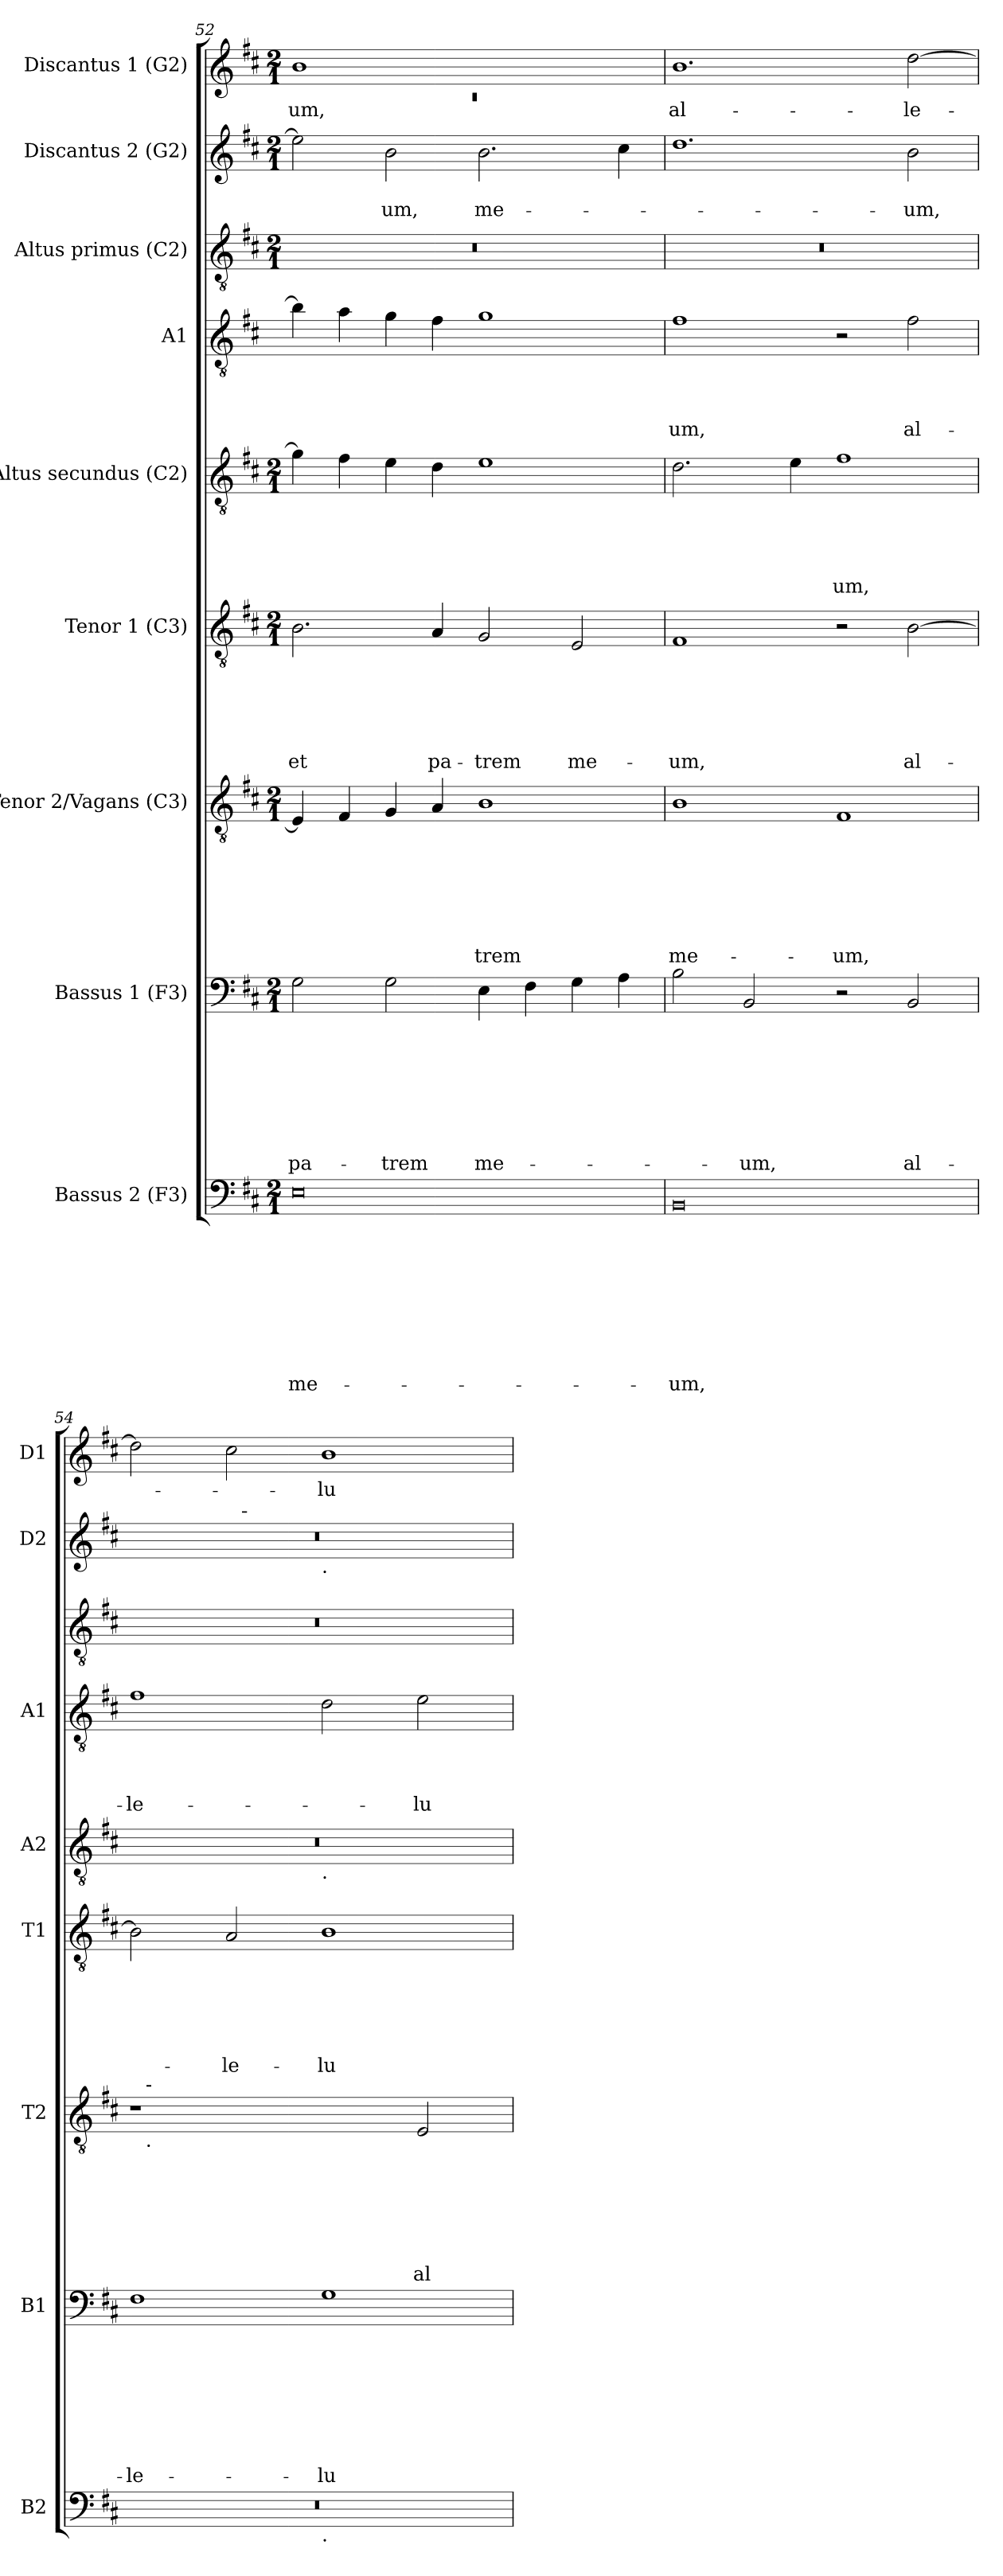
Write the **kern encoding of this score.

**kern	**text	**text	**text	**text	**text	**text	**text	**text	**text	**kern	**text	**text	**text	**text	**text	**text	**text	**text	**kern	**text	**text	**text	**text	**text	**text	**text	**kern	**text	**text	**text	**text	**text	**text	**kern	**text	**text	**text	**text	**text	**kern	**text	**text	**text	**text	**kern	**kern	**text	**text	**kern	**text
*part9	*part9	*part9	*part9	*part9	*part9	*part9	*part9	*part9	*part9	*part8	*part8	*part8	*part8	*part8	*part8	*part8	*part8	*part8	*part7	*part7	*part7	*part7	*part7	*part7	*part7	*part7	*part6	*part6	*part6	*part6	*part6	*part6	*part6	*part5	*part5	*part5	*part5	*part5	*part5	*part4	*part4	*part4	*part4	*part4	*part3	*part2	*part2	*part2	*part1	*part1
*staff9	*staff9	*staff9	*staff9	*staff9	*staff9	*staff9	*staff9	*staff9	*staff9	*staff8	*staff8	*staff8	*staff8	*staff8	*staff8	*staff8	*staff8	*staff8	*staff7	*staff7	*staff7	*staff7	*staff7	*staff7	*staff7	*staff7	*staff6	*staff6	*staff6	*staff6	*staff6	*staff6	*staff6	*staff5	*staff5	*staff5	*staff5	*staff5	*staff5	*staff4	*staff4	*staff4	*staff4	*staff4	*staff3	*staff2	*staff2	*staff2	*staff1	*staff1
*I"Bassus 2 (F3)	*	*	*	*	*	*	*	*	*	*I"Bassus 1 (F3)	*	*	*	*	*	*	*	*	*I"Tenor 2/Vagans (C3)	*	*	*	*	*	*	*	*I"Tenor 1 (C3)	*	*	*	*	*	*	*I"Altus secundus (C2)	*	*	*	*	*	*I"A1	*	*	*	*	*I"Altus primus (C2)	*I"Discantus 2 (G2)	*	*	*I"Discantus 1 (G2)	*
*I'B2	*	*	*	*	*	*	*	*	*	*I'B1	*	*	*	*	*	*	*	*	*I'T2	*	*	*	*	*	*	*	*I'T1	*	*	*	*	*	*	*I'A2	*	*	*	*	*	*I'A1	*	*	*	*	*	*I'D2	*	*	*I'D1	*
*clefF4	*	*	*	*	*	*	*	*	*	*clefF4	*	*	*	*	*	*	*	*	*clefGv2	*	*	*	*	*	*	*	*clefGv2	*	*	*	*	*	*	*clefGv2	*	*	*	*	*	*clefGv2	*	*	*	*	*clefGv2	*clefG2	*	*	*clefG2	*
*k[f#c#]	*	*	*	*	*	*	*	*	*	*k[f#c#]	*	*	*	*	*	*	*	*	*k[f#c#]	*	*	*	*	*	*	*	*k[f#c#]	*	*	*	*	*	*	*k[f#c#]	*	*	*	*	*	*k[f#c#]	*	*	*	*	*k[f#c#]	*k[f#c#]	*	*	*k[f#c#]	*
*D:	*	*	*	*	*	*	*	*	*	*D:	*	*	*	*	*	*	*	*	*D:	*	*	*	*	*	*	*	*D:	*	*	*	*	*	*	*D:	*	*	*	*	*	*D:	*	*	*	*	*D:	*D:	*	*	*D:	*
*M2/1	*	*	*	*	*	*	*	*	*	*M2/1	*	*	*	*	*	*	*	*	*M2/1	*	*	*	*	*	*	*	*M2/1	*	*	*	*	*	*	*M2/1	*	*	*	*	*	*	*	*	*	*	*M2/1	*M2/1	*	*	*M2/1	*
=52	=52	=52	=52	=52	=52	=52	=52	=52	=52	=52	=52	=52	=52	=52	=52	=52	=52	=52	=52	=52	=52	=52	=52	=52	=52	=52	=52	=52	=52	=52	=52	=52	=52	=52	=52	=52	=52	=52	=52	=52	=52	=52	=52	=52	=52	=52	=52	=52	=52	=52
*	*	*	*	*	*	*	*	*	*	*	*	*	*	*	*	*	*	*	*	*	*	*	*	*	*	*	*	*	*	*	*	*	*	*	*	*	*	*	*	*	*	*	*	*	*	*	*	*	*^	*
!	!	!	!	!	!	!	!	!	!LO:LY:b:rj	!	!	!	!	!	!	!	!	!LO:LY:b	!	!	!	!	!	!	!	!	!	!	!	!	!	!	!LO:LY:b	!	!	!	!	!	!	!	!	!	!	!	!	!	!	!	!	!LO:N:vis=1	!LO:LY:b
0E	.	.	.	.	.	.	.	.	me-	2G\	.	.	.	.	.	.	.	pa-	4E/]	.	.	.	.	.	.	.	2.B\	.	.	.	.	.	et	4g\]	.	.	.	.	.	4b\]	.	.	.	.	0r	2ee\]	.	.	1b	0rc	-um,
.	.	.	.	.	.	.	.	.	.	.	.	.	.	.	.	.	.	.	4F#/	.	.	.	.	.	.	.	.	.	.	.	.	.	.	4f#\	.	.	.	.	.	4a\	.	.	.	.	.	.	.	.	.	.	.
!	!	!	!	!	!	!	!	!	!	!	!	!	!	!	!	!	!	!LO:LY:b	!	!	!	!	!	!	!	!	!	!	!	!	!	!	!	!	!	!	!	!	!	!	!	!	!	!	!	!	!	!LO:LY:b	!	!	!
.	.	.	.	.	.	.	.	.	.	2G\	.	.	.	.	.	.	.	-trem	4G/	.	.	.	.	.	.	.	.	.	.	.	.	.	.	4e\	.	.	.	.	.	4g\	.	.	.	.	.	2b\	.	-um,	.	.	.
!	!	!	!	!	!	!	!	!	!	!	!	!	!	!	!	!	!	!	!	!	!	!	!	!	!	!	!	!	!	!	!	!	!LO:LY:b	!	!	!	!	!	!	!	!	!	!	!	!	!	!	!	!	!	!
.	.	.	.	.	.	.	.	.	.	.	.	.	.	.	.	.	.	.	4A/	.	.	.	.	.	.	.	4A/	.	.	.	.	.	pa-	4d\	.	.	.	.	.	4f#\	.	.	.	.	.	.	.	.	.	.	.
!	!	!	!	!	!	!	!	!	!	!	!	!	!	!	!	!	!	!LO:LY:b	!	!	!	!	!	!	!	!LO:LY:b	!	!	!	!	!	!	!LO:LY:b	!	!	!	!	!	!	!	!	!	!	!	!	!	!	!LO:LY:b	!	!	!
.	.	.	.	.	.	.	.	.	.	4E\	.	.	.	.	.	.	.	me-	1B	.	.	.	.	.	.	-trem	2G/	.	.	.	.	.	-trem	1e	.	.	.	.	.	1g	.	.	.	.	.	2.b\	.	me-	1ryy	.	.
.	.	.	.	.	.	.	.	.	.	4F#\	.	.	.	.	.	.	.	.	.	.	.	.	.	.	.	.	.	.	.	.	.	.	.	.	.	.	.	.	.	.	.	.	.	.	.	.	.	.	.	.	.
!	!	!	!	!	!	!	!	!	!	!	!	!	!	!	!	!	!	!	!	!	!	!	!	!	!	!	!	!	!	!	!	!	!LO:LY:b	!	!	!	!	!	!	!	!	!	!	!	!	!	!	!	!	!	!
.	.	.	.	.	.	.	.	.	.	4G\	.	.	.	.	.	.	.	.	.	.	.	.	.	.	.	.	2E/	.	.	.	.	.	me-	.	.	.	.	.	.	.	.	.	.	.	.	.	.	.	.	.	.
.	.	.	.	.	.	.	.	.	.	4A\	.	.	.	.	.	.	.	.	.	.	.	.	.	.	.	.	.	.	.	.	.	.	.	.	.	.	.	.	.	.	.	.	.	.	.	4cc#\	.	.	.	.	.
*	*	*	*	*	*	*	*	*	*	*	*	*	*	*	*	*	*	*	*	*	*	*	*	*	*	*	*	*	*	*	*	*	*	*	*	*	*	*	*	*	*	*	*	*	*	*	*	*	*v	*v	*
=53	=53	=53	=53	=53	=53	=53	=53	=53	=53	=53	=53	=53	=53	=53	=53	=53	=53	=53	=53	=53	=53	=53	=53	=53	=53	=53	=53	=53	=53	=53	=53	=53	=53	=53	=53	=53	=53	=53	=53	=53	=53	=53	=53	=53	=53	=53	=53	=53	=53	=53
!	!	!	!	!	!	!	!	!	!LO:LY:b	!	!	!	!	!	!	!	!	!	!	!	!	!	!	!	!	!LO:LY:b	!	!	!	!	!	!	!LO:LY:b	!	!	!	!	!	!	!	!	!	!	!LO:LY:b	!	!	!	!	!	!LO:LY:b
0BB	.	.	.	.	.	.	.	.	-um,	2B\	.	.	.	.	.	.	.	.	1B	.	.	.	.	.	.	me-	1F#	.	.	.	.	.	-um,	2.d\	.	.	.	.	.	1f#	.	.	.	-um,	0r	1.dd	.	.	1.b	al-
!	!	!	!	!	!	!	!	!	!	!	!	!	!	!	!	!	!	!LO:LY:b	!	!	!	!	!	!	!	!	!	!	!	!	!	!	!	!	!	!	!	!	!	!	!	!	!	!	!	!	!	!	!	!
.	.	.	.	.	.	.	.	.	.	2BB/	.	.	.	.	.	.	.	-um,	.	.	.	.	.	.	.	.	.	.	.	.	.	.	.	.	.	.	.	.	.	.	.	.	.	.	.	.	.	.	.	.
.	.	.	.	.	.	.	.	.	.	.	.	.	.	.	.	.	.	.	.	.	.	.	.	.	.	.	.	.	.	.	.	.	.	4e\	.	.	.	.	.	.	.	.	.	.	.	.	.	.	.	.
!	!	!	!	!	!	!	!	!	!	!	!	!	!	!	!	!	!	!	!	!	!	!	!	!	!	!LO:LY:b	!	!	!	!	!	!	!	!	!	!	!	!	!LO:LY:b	!	!	!	!	!	!	!	!	!	!	!
.	.	.	.	.	.	.	.	.	.	2r	.	.	.	.	.	.	.	.	1F#	.	.	.	.	.	.	-um,	2r	.	.	.	.	.	.	1f#	.	.	.	.	-um,	2r	.	.	.	.	.	.	.	.	.	.
!	!	!	!	!	!	!	!	!	!	!	!	!	!	!	!	!	!	!LO:LY:b	!	!	!	!	!	!	!	!	!	!	!	!	!	!	!LO:LY:b	!	!	!	!	!	!	!	!	!	!	!LO:LY:b	!	!	!	!LO:LY:b	!	!LO:LY:b
.	.	.	.	.	.	.	.	.	.	2BB/	.	.	.	.	.	.	.	al-	.	.	.	.	.	.	.	.	[<2B\	.	.	.	.	.	al-	.	.	.	.	.	.	2f#\	.	.	.	al-	.	2b\	.	-um,	[<2dd\	-le-
!!LO:LB:g=z
=54	=54	=54	=54	=54	=54	=54	=54	=54	=54	=54	=54	=54	=54	=54	=54	=54	=54	=54	=54	=54	=54	=54	=54	=54	=54	=54	=54	=54	=54	=54	=54	=54	=54	=54	=54	=54	=54	=54	=54	=54	=54	=54	=54	=54	=54	=54	=54	=54	=54	=54
!	!	!	!	!	!	!	!	!	!	!	!	!	!	!	!	!	!	!LO:LY:b	!	!	!	!	!	!	!	!	!	!	!	!	!	!	!	!	!	!	!	!	!	!	!	!	!	!LO:LY:b	!	!	!	!	!	!
*^	*	*	*	*	*	*	*	*	*	*	*	*	*	*	*	*	*	*	*^	*	*	*	*	*	*	*	*	*	*	*	*	*	*	*^	*	*	*	*	*	*	*	*	*	*	*	*^	*	*	*	*
*	*	*	*	*	*	*	*	*	*	*	*	*	*	*	*	*	*	*	*	*	*	*	*	*	*	*	*	*	*	*	*	*	*	*	*	*	*	*	*	*	*	*	*	*	*	*	*	*	*	*^	*	*	*	*
0r	1ryy	.	.	.	.	.	.	.	.	.	1F#	.	.	.	.	.	.	.	-le-	1r	32ryy	.	.	.	.	.	.	.	2B\]	.	.	.	.	.	.	0r	1ryy	.	.	.	.	.	1f#	.	.	.	-le-	0r	0r	2ryy	1ryy	.	.	2dd\]	.
!	!	!	!	!	!	!	!	!	!	!	!	!	!	!	!	!	!	!	!	!	!LO:TX:b:t=.	!	!	!	!	!	!	!	!	!	!	!	!	!	!	!	!	!	!	!	!	!	!	!	!	!	!	!	!	!	!	!	!	!	!
!	!	!	!	!	!	!	!	!	!	!	!	!	!	!	!	!	!	!	!	!	!LO:TX:a:t=-	!	!	!	!	!	!	!	!	!	!	!	!	!	!	!	!	!	!	!	!	!	!	!	!	!	!	!	!	!	!	!	!	!	!
.	.	.	.	.	.	.	.	.	.	.	.	.	.	.	.	.	.	.	.	.	1ryy	.	.	.	.	.	.	.	.	.	.	.	.	.	.	.	.	.	.	.	.	.	.	.	.	.	.	.	.	.	.	.	.	.	.
!	!	!	!	!	!	!	!	!	!	!	!	!	!	!	!	!	!	!	!	!	!	!	!	!	!	!	!	!	!	!	!	!	!	!	!LO:LY:b	!	!	!	!	!	!	!	!	!	!	!	!	!	!	!	!	!	!	!	!
.	.	.	.	.	.	.	.	.	.	.	.	.	.	.	.	.	.	.	.	.	.	.	.	.	.	.	.	.	2A/	.	.	.	.	.	-le-	.	.	.	.	.	.	.	.	.	.	.	.	.	.	32ryy	.	.	.	2cc#\	.
!	!	!	!	!	!	!	!	!	!	!	!	!	!	!	!	!	!	!	!	!	!	!	!	!	!	!	!	!	!	!	!	!	!	!	!	!	!	!	!	!	!	!	!	!	!	!	!	!	!	!LO:TX:a:t=-	!	!	!	!	!
.	.	.	.	.	.	.	.	.	.	.	.	.	.	.	.	.	.	.	.	.	.	.	.	.	.	.	.	.	.	.	.	.	.	.	.	.	.	.	.	.	.	.	.	.	.	.	.	.	.	1ryy	.	.	.	.	.
!	!	!	!	!	!	!	!	!	!	!	!	!	!	!	!	!	!	!	!	!	!	!	!	!	!	!	!	!	!	!	!	!	!	!	!	!	!	!	!	!	!	!	!	!	!	!	!	!	!	!	!LO:TX:b:t=.	!	!	!	!
!	!	!	!	!	!	!	!	!	!	!	!	!	!	!	!	!	!	!	!	!	!	!	!	!	!	!	!	!	!	!	!	!	!	!	!	!	!LO:TX:b:t=.	!	!	!	!	!	!	!	!	!	!	!	!	!	!	!	!	!	!
!	!LO:TX:b:t=.	!	!	!	!	!	!	!	!	!	!	!	!	!	!	!	!	!	!	!	!	!	!	!	!	!	!	!	!	!	!	!	!	!	!	!	!	!	!	!	!	!	!	!	!	!	!	!	!	!	!	!	!	!	!
!	!	!	!	!	!	!	!	!	!	!	!	!	!	!	!	!	!	!	!LO:LY:b	!	!	!	!	!	!	!	!	!	!	!	!	!	!	!	!LO:LY:b	!	!	!	!	!	!	!	!	!	!	!	!	!	!	!	!	!	!	!	!LO:LY:b
.	1ryy	.	.	.	.	.	.	.	.	.	1G	.	.	.	.	.	.	.	-lu-	2ryy	.	.	.	.	.	.	.	.	1B	.	.	.	.	.	-lu-	.	1ryy	.	.	.	.	.	2d\	.	.	.	.	.	.	.	1ryy	.	.	1b	-lu-
.	.	.	.	.	.	.	.	.	.	.	.	.	.	.	.	.	.	.	.	.	2ryy	.	.	.	.	.	.	.	.	.	.	.	.	.	.	.	.	.	.	.	.	.	.	.	.	.	.	.	.	.	.	.	.	.	.
!	!	!	!	!	!	!	!	!	!	!	!	!	!	!	!	!	!	!	!	!	!	!	!	!	!	!	!	!LO:LY:b	!	!	!	!	!	!	!	!	!	!	!	!	!	!	!	!	!	!	!LO:LY:b	!	!	!	!	!	!	!	!
.	.	.	.	.	.	.	.	.	.	.	.	.	.	.	.	.	.	.	.	2E/	.	.	.	.	.	.	.	al-	.	.	.	.	.	.	.	.	.	.	.	.	.	.	2e\	.	.	.	-lu-	.	.	.	.	.	.	.	.
.	.	.	.	.	.	.	.	.	.	.	.	.	.	.	.	.	.	.	.	.	4...ryy	.	.	.	.	.	.	.	.	.	.	.	.	.	.	.	.	.	.	.	.	.	.	.	.	.	.	.	.	4...ryy	.	.	.	.	.
*v	*v	*	*	*	*	*	*	*	*	*	*	*	*	*	*	*	*	*	*	*v	*v	*	*	*	*	*	*	*	*	*	*	*	*	*	*	*v	*v	*	*	*	*	*	*	*	*	*	*	*	*v	*v	*v	*	*	*	*
=	=	=	=	=	=	=	=	=	=	=	=	=	=	=	=	=	=	=	=	=	=	=	=	=	=	=	=	=	=	=	=	=	=	=	=	=	=	=	=	=	=	=	=	=	=	=	=	=	=	=
*-	*-	*-	*-	*-	*-	*-	*-	*-	*-	*-	*-	*-	*-	*-	*-	*-	*-	*-	*-	*-	*-	*-	*-	*-	*-	*-	*-	*-	*-	*-	*-	*-	*-	*-	*-	*-	*-	*-	*-	*-	*-	*-	*-	*-	*-	*-	*-	*-	*-	*-
